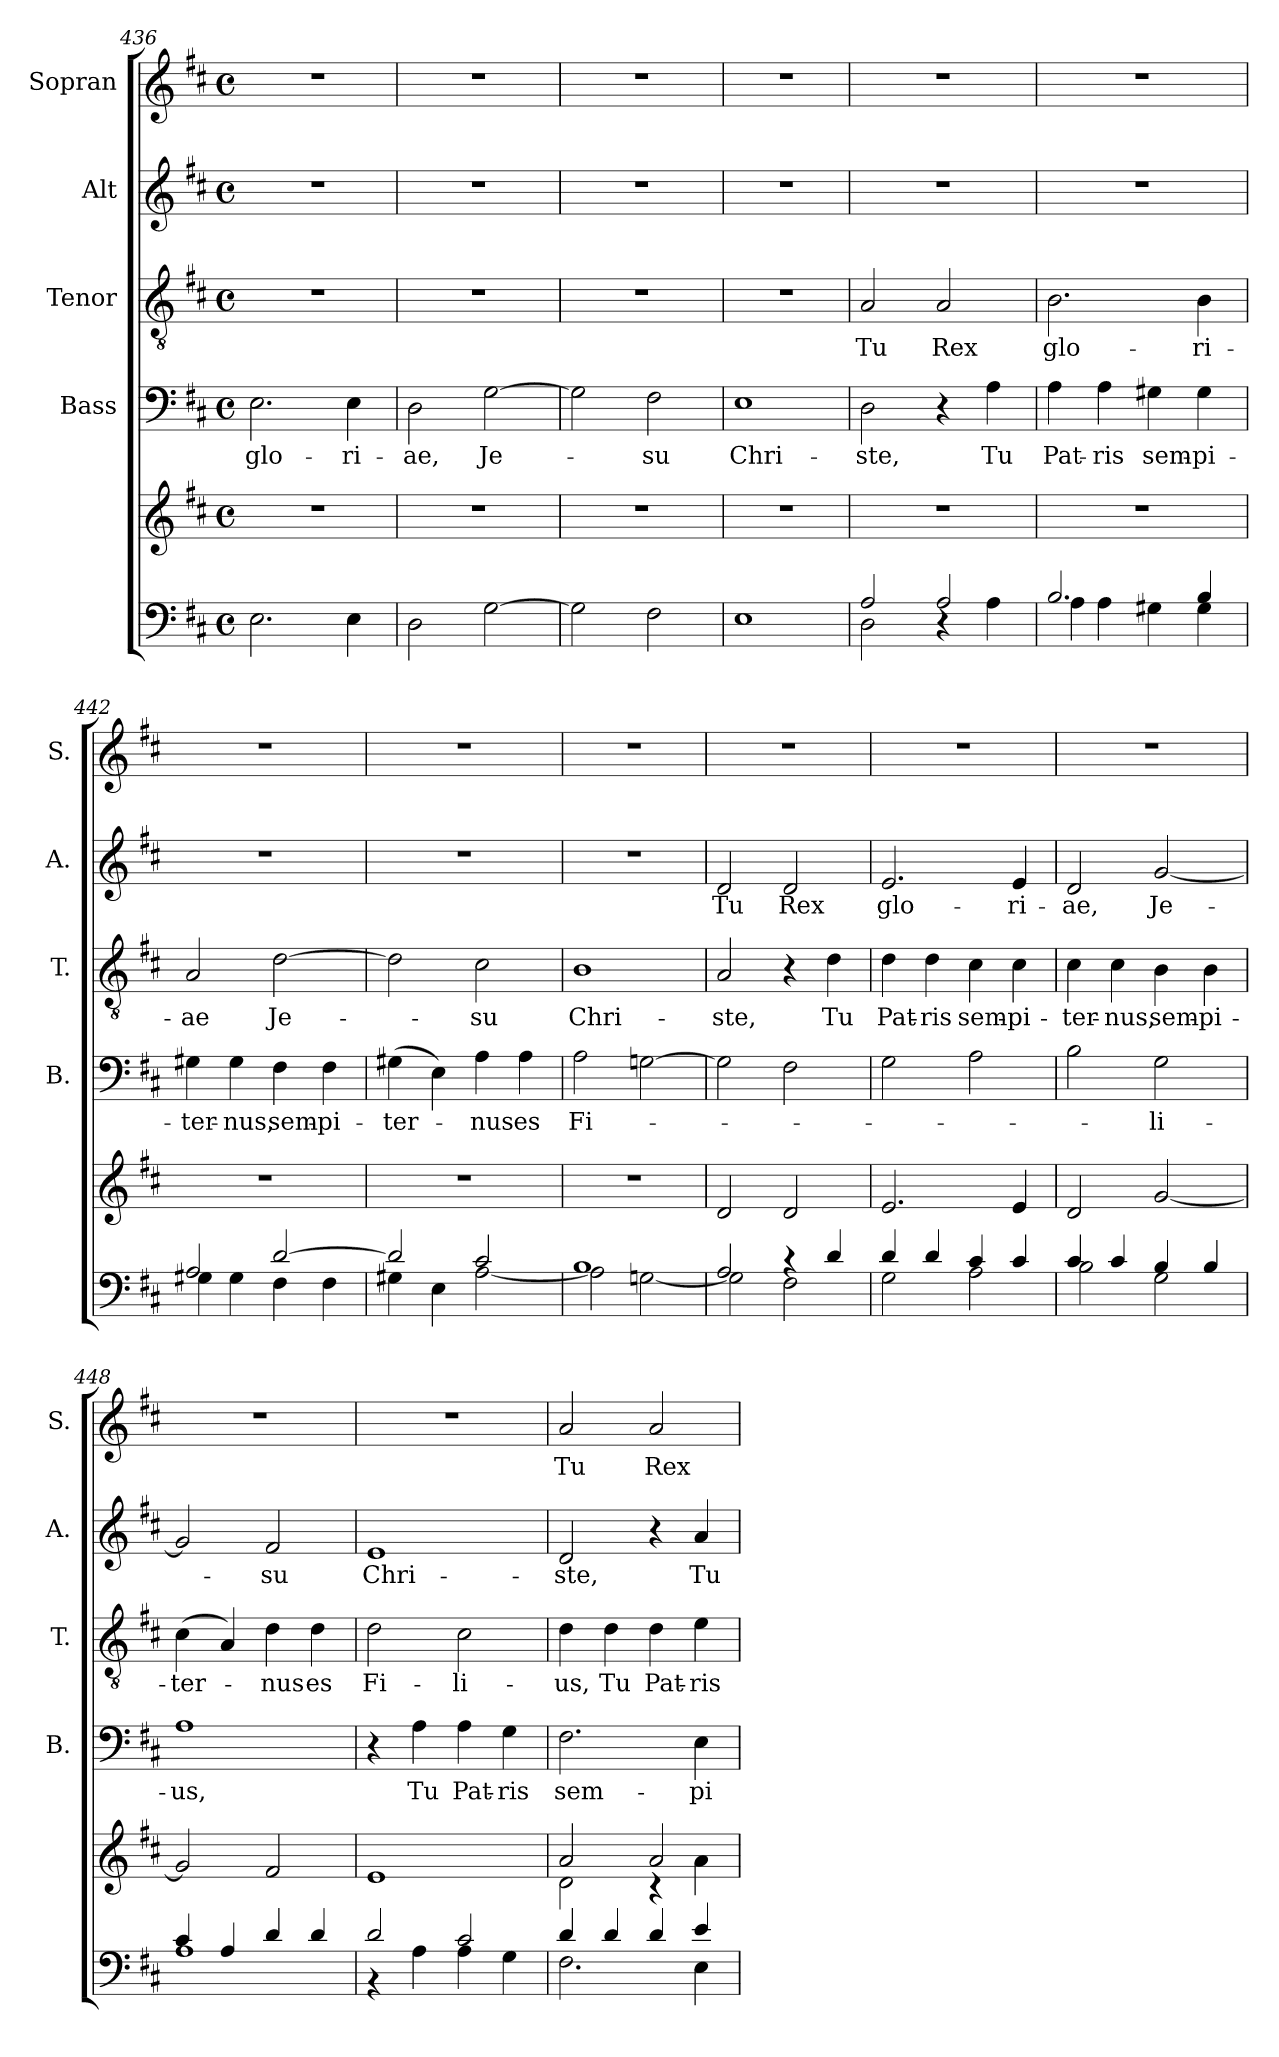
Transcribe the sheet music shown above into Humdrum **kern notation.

**kern	**kern	**kern	**text	**kern	**text	**kern	**text	**kern	**text
*part5	*part5	*part4	*part4	*part3	*part3	*part2	*part2	*part1	*part1
*staff6	*staff5	*staff4	*staff4	*staff3	*staff3	*staff2	*staff2	*staff1	*staff1
*	*	*I"Bass	*	*I"Tenor	*	*I"Alt	*	*I"Sopran	*
*	*	*I'B.	*	*I'T.	*	*I'A.	*	*I'S.	*
*clefF4	*clefG2	*clefF4	*	*clefGv2	*	*clefG2	*	*clefG2	*
*k[f#c#]	*k[f#c#]	*k[f#c#]	*	*k[f#c#]	*	*k[f#c#]	*	*k[f#c#]	*
*D:	*D:	*D:	*	*D:	*	*D:	*	*D:	*
*M4/4	*M4/4	*M4/4	*	*M4/4	*	*M4/4	*	*M4/4	*
*met(c)	*met(c)	*met(c)	*	*met(c)	*	*met(c)	*	*met(c)	*
=436	=436	=436	=436	=436	=436	=436	=436	=436	=436
!	!	!	!LO:LY:b	!	!	!	!	!	!
2.E\	1r	2.E\	glo-	1r	.	1r	.	1r	.
!	!	!	!LO:LY:b	!	!	!	!	!	!
4E\	.	4E\	-ri-	.	.	.	.	.	.
=437	=437	=437	=437	=437	=437	=437	=437	=437	=437
!	!	!	!LO:LY:b	!	!	!	!	!	!
2D\	1r	2D\	-ae,	1r	.	1r	.	1r	.
!	!	!	!LO:LY:b	!	!	!	!	!	!
[2G\	.	[2G\	Je-	.	.	.	.	.	.
=438	=438	=438	=438	=438	=438	=438	=438	=438	=438
2G\]	1r	2G\]	.	1r	.	1r	.	1r	.
!	!	!	!LO:LY:b	!	!	!	!	!	!
2F#\	.	2F#\	-su	.	.	.	.	.	.
=439	=439	=439	=439	=439	=439	=439	=439	=439	=439
!	!	!	!LO:LY:b	!	!	!	!	!	!
1E	1r	1E	Chri-	1r	.	1r	.	1r	.
=440	=440	=440	=440	=440	=440	=440	=440	=440	=440
*^	*	*	*	*	*	*	*	*	*
!	!	!	!	!LO:LY:b	!	!LO:LY:b	!	!	!	!
2A/	2D\	1r	2D\	-ste,	2A/	Tu	1r	.	1r	.
!	!	!	!	!	!	!LO:LY:b	!	!	!	!
2A/	4rC	.	4r	.	2A/	Rex	.	.	.	.
!	!	!	!	!LO:LY:b	!	!	!	!	!	!
.	4A\	.	4A\	Tu	.	.	.	.	.	.
=441	=441	=441	=441	=441	=441	=441	=441	=441	=441	=441
!	!	!	!	!LO:LY:b	!	!LO:LY:b	!	!	!	!
2.B/	4A\	1r	4A\	Pat-	2.B\	glo-	1r	.	1r	.
!	!	!	!	!LO:LY:b	!	!	!	!	!	!
.	4A\	.	4A\	-ris	.	.	.	.	.	.
!	!	!	!	!LO:LY:b	!	!	!	!	!	!
.	4G#X\	.	4G#X\	sem-	.	.	.	.	.	.
!	!	!	!	!LO:LY:b	!	!LO:LY:b	!	!	!	!
4B/	4G#\	.	4G#\	-pi-	4B\	-ri-	.	.	.	.
=442	=442	=442	=442	=442	=442	=442	=442	=442	=442	=442
!	!	!	!	!LO:LY:b	!	!LO:LY:b	!	!	!	!
2A/	4G#i\	1r	4G#i\	-ter-	2A/	-ae	1r	.	1r	.
!	!	!	!	!LO:LY:b	!	!	!	!	!	!
.	4G#\	.	4G#\	-nus,	.	.	.	.	.	.
!	!	!	!	!LO:LY:b	!	!LO:LY:b	!	!	!	!
[>2d/	4F#\	.	4F#\	sem-	[2d\	Je-	.	.	.	.
!	!	!	!	!LO:LY:b	!	!	!	!	!	!
.	4F#\	.	4F#\	-pi-	.	.	.	.	.	.
=443	=443	=443	=443	=443	=443	=443	=443	=443	=443	=443
!	!	!	!	!LO:LY:b	!	!	!	!	!	!
2d/]	4G#X\	1r	(>4G#X\	-ter-	2d\]	.	1r	.	1r	.
.	4E\	.	4E\)	.	.	.	.	.	.	.
!	!	!	!	!LO:LY:b	!	!LO:LY:b	!	!	!	!
2c#/	[<2A\	.	4A\	-nus	2c#\	-su	.	.	.	.
!	!	!	!	!LO:LY:b	!	!	!	!	!	!
.	.	.	4A\	es	.	.	.	.	.	.
!!LO:PB:g=z
=444	=444	=444	=444	=444	=444	=444	=444	=444	=444	=444
!	!	!	!	!LO:LY:b	!	!LO:LY:b	!	!	!	!
1B	2A\]	1r	2A\	Fi-	1B	Chri-	1r	.	1r	.
.	[<2Gn\	.	[2Gn\	.	.	.	.	.	.	.
=445	=445	=445	=445	=445	=445	=445	=445	=445	=445	=445
!	!	!	!	!	!	!LO:LY:b	!	!LO:LY:b	!	!
2A/	2G\]	2d/	2G\]	.	2A/	-ste,	2d/	Tu	1r	.
!	!	!	!	!	!	!	!	!LO:LY:b	!	!
4rc	2F#\	2d/	2F#\	.	4r	.	2d/	Rex	.	.
!	!	!	!	!	!	!LO:LY:b	!	!	!	!
4d/	.	.	.	.	4d\	Tu	.	.	.	.
=446	=446	=446	=446	=446	=446	=446	=446	=446	=446	=446
!	!	!	!	!	!	!LO:LY:b	!	!LO:LY:b	!	!
4d/	2G\	2.e/	2G\	.	4d\	Pat-	2.e/	glo-	1r	.
!	!	!	!	!	!	!LO:LY:b	!	!	!	!
4d/	.	.	.	.	4d\	-ris	.	.	.	.
!	!	!	!	!	!	!LO:LY:b	!	!	!	!
4c#/	2A\	.	2A\	.	4c#\	sem-	.	.	.	.
!	!	!	!	!	!	!LO:LY:b	!	!LO:LY:b	!	!
4c#/	.	4e/	.	.	4c#\	-pi-	4e/	-ri-	.	.
=447	=447	=447	=447	=447	=447	=447	=447	=447	=447	=447
!	!	!	!	!	!	!LO:LY:b	!	!LO:LY:b	!	!
4c#/	2B\	2d/	2B\	.	4c#\	-ter-	2d/	-ae,	1r	.
!	!	!	!	!	!	!LO:LY:b	!	!	!	!
4c#/	.	.	.	.	4c#\	-nus,	.	.	.	.
!	!	!	!	!LO:LY:b	!	!LO:LY:b	!	!LO:LY:b	!	!
4B/	2G\	[2g/	2G\	-li-	4B\	sem-	[2g/	Je-	.	.
!	!	!	!	!	!	!LO:LY:b	!	!	!	!
4B/	.	.	.	.	4B\	-pi-	.	.	.	.
=448	=448	=448	=448	=448	=448	=448	=448	=448	=448	=448
!	!	!	!	!LO:LY:b	!	!LO:LY:b	!	!	!	!
4c#/	1A	2g/]	1A	-us,	(>4c#\	-ter-	2g/]	.	1r	.
4A/	.	.	.	.	4A/)	.	.	.	.	.
!	!	!	!	!	!	!LO:LY:b	!	!LO:LY:b	!	!
4d/	.	2f#/	.	.	4d\	-nus	2f#/	-su	.	.
!	!	!	!	!	!	!LO:LY:b	!	!	!	!
4d/	.	.	.	.	4d\	es	.	.	.	.
=449	=449	=449	=449	=449	=449	=449	=449	=449	=449	=449
!	!	!	!	!	!	!LO:LY:b	!	!LO:LY:b	!	!
2d/	4r	1e	4r	.	2d\	Fi-	1e	Chri-	1r	.
!	!	!	!	!LO:LY:b	!	!	!	!	!	!
.	4A\	.	4A\	Tu	.	.	.	.	.	.
!	!	!	!	!LO:LY:b	!	!LO:LY:b	!	!	!	!
2c#/	4A\	.	4A\	Pat-	2c#\	-li-	.	.	.	.
!	!	!	!	!LO:LY:b	!	!	!	!	!	!
.	4G\	.	4G\	-ris	.	.	.	.	.	.
=450	=450	=450	=450	=450	=450	=450	=450	=450	=450	=450
*	*	*^	*	*	*	*	*	*	*	*
!	!	!	!	!	!LO:LY:b	!	!LO:LY:b	!	!LO:LY:b	!	!LO:LY:b
4d/	2.F#\	2a/	2d\	2.F#\	sem-	4d\	-us,	2d/	-ste,	2a/	Tu
!	!	!	!	!	!	!	!LO:LY:b	!	!	!	!
4d/	.	.	.	.	.	4d\	Tu	.	.	.	.
!	!	!	!	!	!	!	!LO:LY:b	!	!	!	!LO:LY:b
4d/	.	2a/	4rc	.	.	4d\	Pat-	4r	.	2a/	Rex
!	!	!	!	!	!LO:LY:b	!	!LO:LY:b	!	!LO:LY:b	!	!
4e/	4E\	.	4a\	4E\	-pi-	4e\	-ris	4a/	Tu	.	.
*v	*v	*	*	*	*	*	*	*	*	*	*
*	*v	*v	*	*	*	*	*	*	*	*
=	=	=	=	=	=	=	=	=	=
*-	*-	*-	*-	*-	*-	*-	*-	*-	*-
